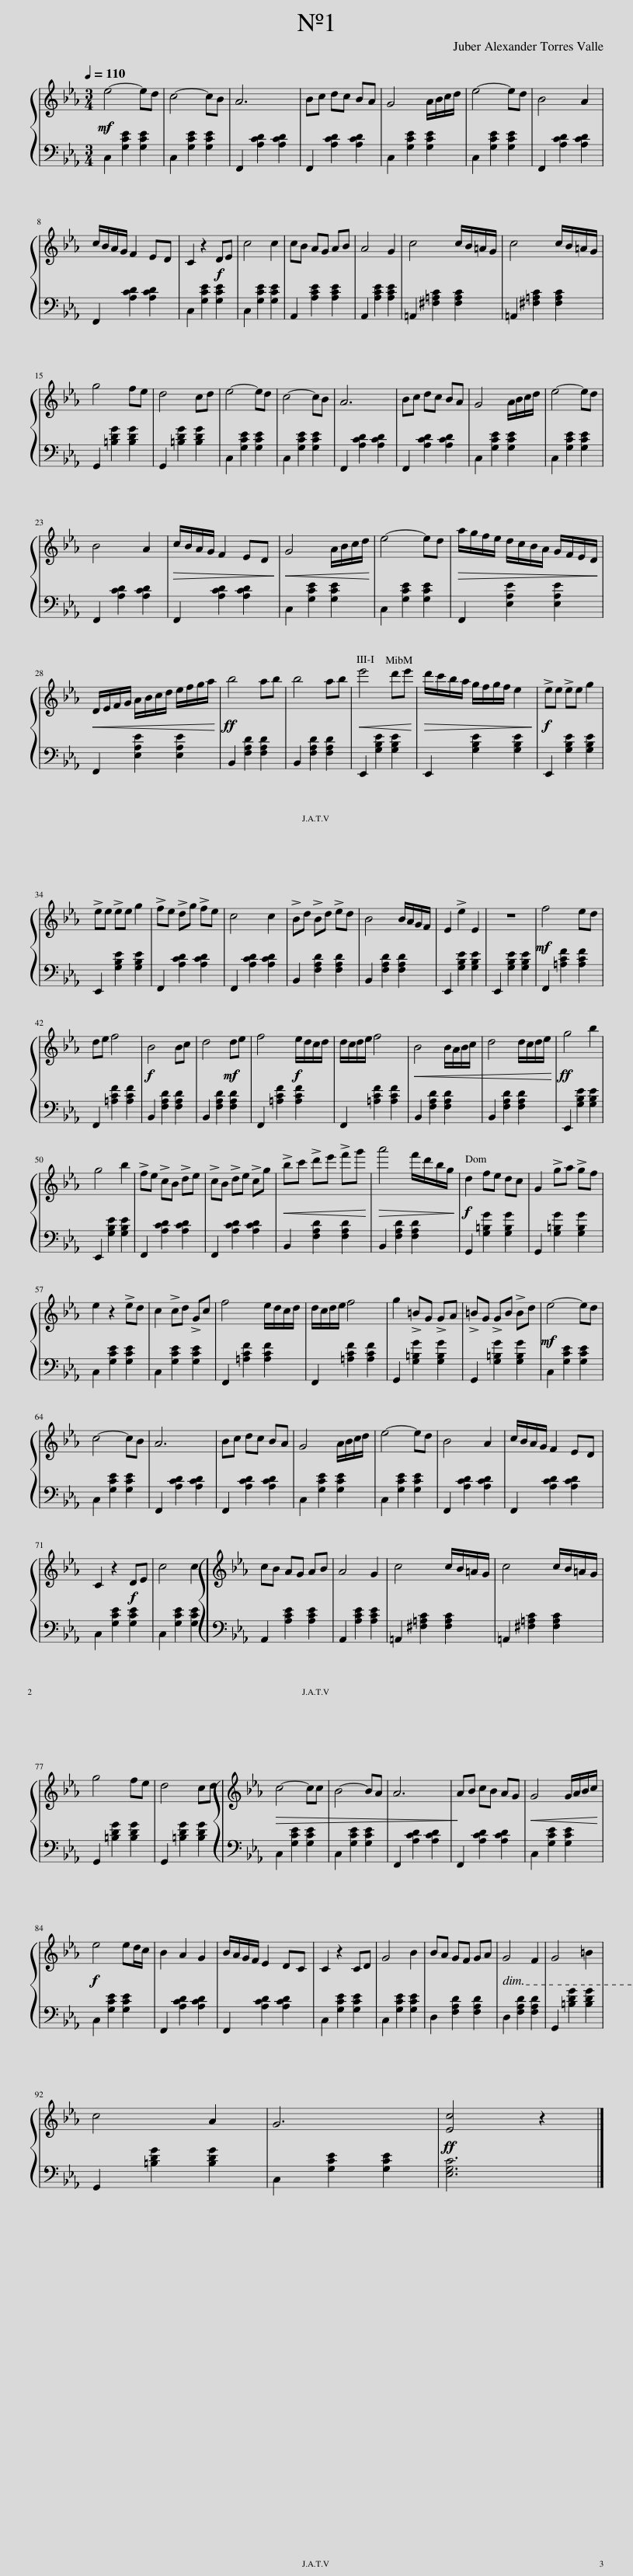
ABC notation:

X:1
%%score { 1 | 2 }
L:1/8
Q:1/4=110
M:3/4
I:linebreak $
K:Eb
V:1 treble
V:2 bass
V:1
!mf! e4- ed | c4- cB | A6 | Bc dc BA | G4 A/B/c/d/ | %5
 e4- ed | B4 A2 |$ c/B/A/G/ F2 ED | C2 z2!f! DE | c4 c2 | %10
 cB AG AB | A4 G2 | c4 c/B/=A/G/ | c4 c/B/=A/G/ |$ g4 fe | %15
 d4 cd | e4- ed | c4- cB | A6 | Bc dc BA | %20
 G4 A/B/c/d/ | e4- ed |$ B4 A2 |!>(! c/B/A/G/ F2 ED!>)! |!<(! G4 A/B/c/d/!<)! | %25
 e4- ed |!>(! a/g/f/e/ d/c/B/A/ G/F/E/D/!>)! |$!<(! D/E/F/G/ A/B/c/d/ e/f/g/a/!<)! |!ff! b4 ab | b4 ab | %30
!<(! e'4 d'e'!<)! |!>(! d'/c'/b/a/ g/f/g/f/ e2!>)! |!f! !>!ee !>!ee g2 |$ !>!ee !>!ee g2 | !>!fe !>!dg !>!fe | %35
 c4 c2 | !>!Bd !>!Bd !>!ed | B4 B/A/G/F/ | E2 !>!e2 E2 | z6 | %40
!mf! f4 ed |$ de f4 |!f! B4 Bc | d4!mf! de | f4!f! e/d/c/d/ | %45
 d/c/d/e/ f4 |!<(! B4 B/A/B/c/!<)! | d4 d/c/d/e/ |!ff! g4 b2 |$ g4 b2 | %50
 !>!fe !>!cB !>!de | !>!cB !>!de !>!cg |!<(! !>!bc' !>!d'e' !>!f'g'!<)! |!>(! a'4 f'/d'/b/g/!>)! |!f! d2 fe dc | %55
 G2 !>!ga !>!gf |$ e2 z2 !>!ed | c2 !>!cd !>!Gc | f4 e/d/c/d/ | d/c/d/e/ f4 | %60
 g2 !>!=BG !>!GA | !>!=BG !>!GB !>!Bd |!mf! e4- ed |$ c4- cB | A6 | %65
 Bc dc BA | G4 A/B/c/d/ | e4- ed | B4 A2 | c/B/A/G/ F2 ED |$ %70
 C2 z2!f! DE | c4 c2 | cB AG AB | A4 G2 | c4 c/B/=A/G/ | %75
 c4 c/B/=A/G/ |$ g4 fe | d4 cd |!>(! c4- cc!>)! | B4- BA | %80
 A6 | AB cB AG |!<(! G4 G/A/B/c/!<)! |$!f! e4 ed/c/ | B2 A2 G2 | %85
 B/A/G/F/ E2 DC | C2 z2 CD | G4 B2 | BA GF GA | G4 F2 | %90
 G4 =B2 |$ c4 A2 | G6 |!ff! [Ec]4 z2 |] %94
V:2
 C,2 [G,CE]2 [G,CE]2 | C,2 [G,CE]2 [G,CE]2 | F,,2 [A,CD]2 [A,CD]2 | F,,2 [A,CD]2 [A,CD]2 | C,2 [G,CE]2 [G,CE]2 | %5
 C,2 [G,CE]2 [G,CE]2 | F,,2 [A,CD]2 [A,CD]2 |$ F,,2 [A,CD]2 [A,CD]2 | C,2 [G,CE]2 [G,CE]2 | C,2 [G,CE]2 [G,CE]2 | %10
 A,,2 [A,CE]2 [A,CE]2 | A,,2 [A,CE]2 [A,CE]2 | =A,,2 [^F,=A,C]2 [F,A,C]2 | =A,,2 [^F,=A,C]2 [F,A,C]2 |$ G,,2 [=B,DG]2 [B,DG]2 | %15
 G,,2 [=B,DG]2 [B,DG]2 | C,2 [G,CE]2 [G,CE]2 | C,2 [G,CE]2 [G,CE]2 | F,,2 [A,CD]2 [A,CD]2 | F,,2 [A,CD]2 [A,CD]2 | %20
 C,2 [G,CE]2 [G,CE]2 | C,2 [G,CE]2 [G,CE]2 |$ F,,2 [A,CD]2 [A,CD]2 | F,,2 [A,CD]2 [A,CD]2 | C,2 [G,CE]2 [G,CE]2 | %25
 C,2 [G,CE]2 [G,CE]2 | F,,2 [E,A,E]2 [E,A,E]2 |$ F,,2 [E,A,E]2 [E,A,E]2 | B,,2 [F,A,D]2 [F,A,D]2 | B,,2 [F,A,D]2 [F,A,D]2 | %30
 E,,2 [G,B,E]2 [G,B,E]2 | E,,2 [G,B,E]2 [G,B,E]2 | E,,2 [G,B,E]2 [G,B,E]2 |$ E,,2 [G,B,E]2 [G,B,E]2 | F,,2 [A,CD]2 [A,CD]2 | %35
 F,,2 [A,CD]2 [A,CD]2 | B,,2 [F,A,D]2 [F,A,D]2 | B,,2 [F,A,D]2 [F,A,D]2 | E,,2 [G,B,E]2 [G,B,E]2 | E,,2 [G,B,E]2 [G,B,E]2 | %40
 F,,2 [=A,CF]2 [A,CF]2 |$ F,,2 [=A,CF]2 [A,CF]2 | B,,2 [F,A,D]2 [F,A,D]2 | B,,2 [F,A,D]2 [F,A,D]2 | F,,2 [=A,CF]2 [A,CF]2 | %45
 F,,2 [=A,CF]2 [A,CF]2 | B,,2 [F,A,D]2 [F,A,D]2 | B,,2 [F,A,D]2 [F,A,D]2 | E,,2 [G,B,E]2 [G,B,E]2 |$ E,,2 [G,B,E]2 [G,B,E]2 | %50
 F,,2 [A,CD]2 [A,CD]2 | F,,2 [A,CD]2 [A,CD]2 | B,,2 [F,A,D]2 [F,A,D]2 | B,,2 [F,A,D]2 [F,A,D]2 | G,,2 [G,=B,G]2 [G,B,G]2 | %55
 G,,2 [G,=B,G]2 [G,B,G]2 |$ C,2 [G,CE]2 [G,CE]2 | C,2 [G,CE]2 [G,CE]2 | F,,2 [=A,CF]2 [A,CF]2 | F,,2 [=A,CF]2 [A,CF]2 | %60
 G,,2 [G,=B,G]2 [G,B,G]2 | G,,2 [G,=B,G]2 [G,B,G]2 | C,2 [G,CE]2 [G,CE]2 |$ C,2 [G,CE]2 [G,CE]2 | F,,2 [A,CD]2 [A,CD]2 | %65
 F,,2 [A,CD]2 [A,CD]2 | C,2 [G,CE]2 [G,CE]2 | C,2 [G,CE]2 [G,CE]2 | F,,2 [A,CD]2 [A,CD]2 | F,,2 [A,CD]2 [A,CD]2 |$ %70
 C,2 [G,CE]2 [G,CE]2 | C,2 [G,CE]2 [G,CE]2 | A,,2 [A,CE]2 [A,CE]2 | A,,2 [A,CE]2 [A,CE]2 | =A,,2 [^F,=A,C]2 [F,A,C]2 | %75
 =A,,2 [^F,=A,C]2 [F,A,C]2 |$ G,,2 [=B,DG]2 [B,DG]2 | G,,2 [=B,DG]2 [B,DG]2 | C,2 [G,CE]2 [G,CE]2 | C,2 [G,CE]2 [G,CE]2 | %80
 F,,2 [A,CD]2 [A,CD]2 | F,,2 [A,CD]2 [A,CD]2 | C,2 [G,CE]2 [G,CE]2 |$ C,2 [G,CE]2 [G,CE]2 | F,,2 [A,CD]2 [A,CD]2 | %85
 F,,2 [A,CD]2 [A,CD]2 | C,2 [G,CE]2 [G,CE]2 | C,2 [G,CE]2 [G,CE]2 | D,2 [F,A,D]2 [F,A,D]2 | D,2 [F,A,D]2 [F,A,D]2 | %90
 G,,2 [=B,DG]2 [B,DG]2 |$ G,,2 [=B,DG]2 [B,DG]2 | C,2 [G,CE]2 [G,CE]2 | [E,G,C]6 |] %94
